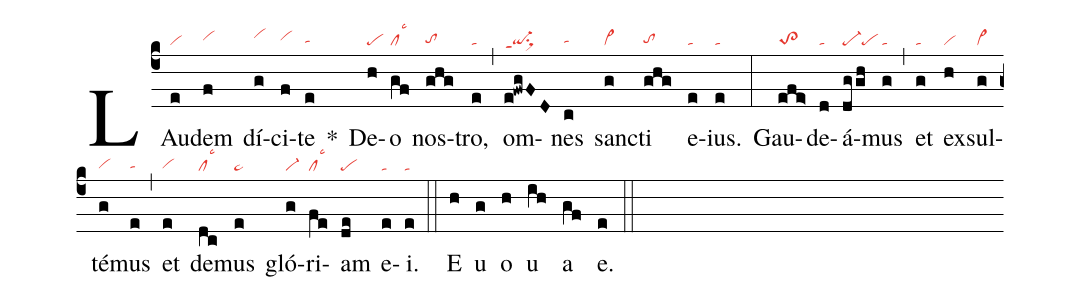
nabc-lines: 1;
%%
(c4)
LAu(e|vi)dem(f|vihh) dí(g|vihi)ci(f|vihh)te(e|tahg) *()
De(h|pe)o(gf|cllsc3) nos(ghg|tohg)tro,(e|ta) (,)
om(e!fwgFD|qi-ppt1su1sux1)nes(c|tahg) sanc(g|vi>)ti(ghg|tohg) e(e|ta)ius.(e|ta) (:)
Gau(efe>|to>2)de(d|ta)á(dg/gh|pe-pe)mus(g|ta) (,)
et(g|ta) ex(h|vi)sul(g|vi>)té(g|vihg)mus(e|tahg) (,)
et(e|vihg) de(dc|cllsc3)mus(e|ta>) gló(g|vi-)ri(fe|cllsc3)am(de|pe) e(e|ta)i.(e|ta) (::)
E(h) u(g) o(h) u(ih) a(gf) e.(e) (::)
